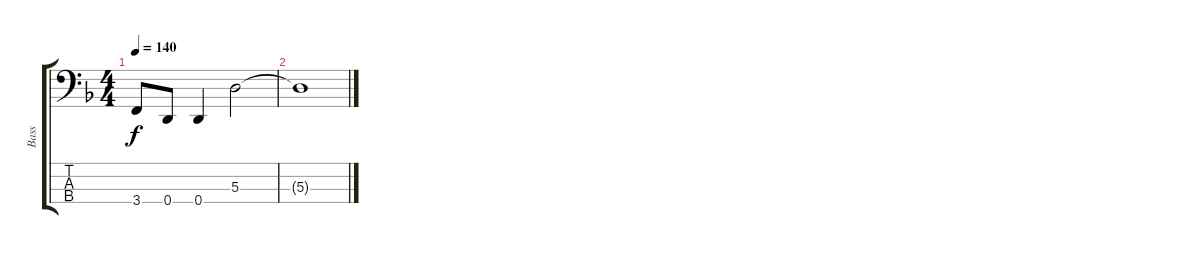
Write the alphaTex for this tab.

\track ("Bass" "Bass") {instrument electricbassfinger}
\staff {score tabs}
\tuning (G2 D2 A1 D1) {hide}
\ts (4 4)
\tempo 140
\clef f4
\ks dminor
3.4.8{dy f} 0.4.8 0.4.4 5.3.2 |
5.3{t}.1
